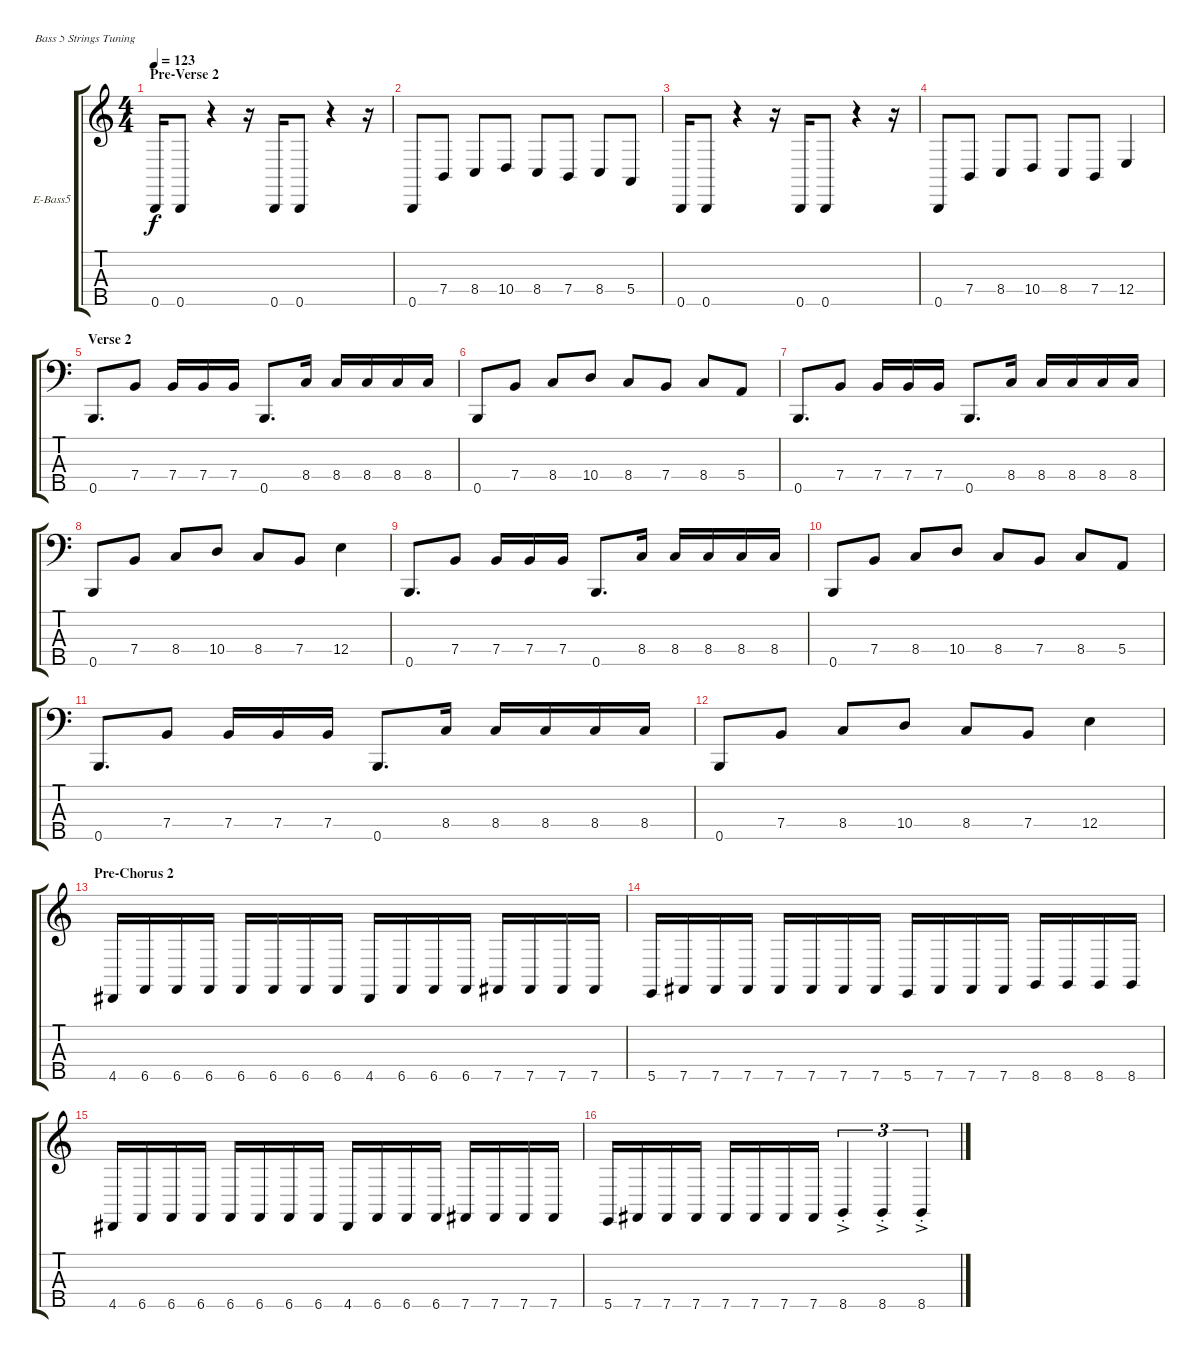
\defaultSystemsLayout 4
\bracketExtendMode groupsimilarinstruments
\firstSystemTrackNameOrientation horizontal
\otherSystemsTrackNameOrientation horizontal
\track ("Bass" "E-Bass5") {instrument electricbassfinger}
\staff {score tabs}
\tuning (G2 D2 A1 E1 B0)
\ts (4 4)
\section ("" "Pre-Verse 2")
\tempo 123
\clef g2
\scale
0.333333
\ks c
0.5.16{dy f} 0.5.8 r.4 r.16 0.5.16 0.5.8 r.4 r.16 |
\scale
0.333333 0.5.8 7.4.8 8.4.8 10.4.8 8.4.8 7.4.8 8.4.8 5.4.8 |
\scale
0.333333 0.5.16 0.5.8 r.4 r.16 0.5.16 0.5.8 r.4 r.16 |
\scale
0.333333 0.5.8 7.4.8 8.4.8 10.4.8 8.4.8 7.4.8 12.4.4 |
\section ("" "Verse 2")
\clef f4
\scale
0.333333 0.5.8{d} 7.4.8 7.4.16 7.4.16 7.4.16 0.5.8{d} 8.4.16 8.4.16 8.4.16 8.4.16 8.4.16 |
\scale
0.333333 0.5.8 7.4.8 8.4.8 10.4.8 8.4.8 7.4.8 8.4.8 5.4.8 |
\scale
0.333333 0.5.8{d} 7.4.8 7.4.16 7.4.16 7.4.16 0.5.8{d} 8.4.16 8.4.16 8.4.16 8.4.16 8.4.16 |
\scale
0.333333 0.5.8 7.4.8 8.4.8 10.4.8 8.4.8 7.4.8 12.4.4 |
\scale
0.333333 0.5.8{d} 7.4.8 7.4.16 7.4.16 7.4.16 0.5.8{d} 8.4.16 8.4.16 8.4.16 8.4.16 8.4.16 |
\scale
0.333333 0.5.8 7.4.8 8.4.8 10.4.8 8.4.8 7.4.8 8.4.8 5.4.8 |
\scale
0.333333 0.5.8{d} 7.4.8 7.4.16 7.4.16 7.4.16 0.5.8{d} 8.4.16 8.4.16 8.4.16 8.4.16 8.4.16 |
\scale
0.333333 0.5.8 7.4.8 8.4.8 10.4.8 8.4.8 7.4.8 12.4.4 |
\section ("" "Pre-Chorus 2")
\clef g2
\scale
0.333333 4.5.16 6.5.16 6.5.16 6.5.16 6.5.16 6.5.16 6.5.16 6.5.16 4.5.16 6.5.16 6.5.16 6.5.16 7.5.16 7.5.16 7.5.16 7.5.16 |
\scale
0.333333 5.5.16 7.5.16 7.5.16 7.5.16 7.5.16 7.5.16 7.5.16 7.5.16 5.5.16 7.5.16 7.5.16 7.5.16 8.5.16 8.5.16 8.5.16 8.5.16 |
\scale
0.333333 4.5.16 6.5.16 6.5.16 6.5.16 6.5.16 6.5.16 6.5.16 6.5.16 4.5.16 6.5.16 6.5.16 6.5.16 7.5.16 7.5.16 7.5.16 7.5.16 |
\scale
0.333333 5.5.16 7.5.16 7.5.16 7.5.16 7.5.16 7.5.16 7.5.16 7.5.16 8.5{ac st}.4{tu (3 2)} 8.5{ac st}.4{tu (3 2)} 8.5{ac st}.4{tu (3 2)}
